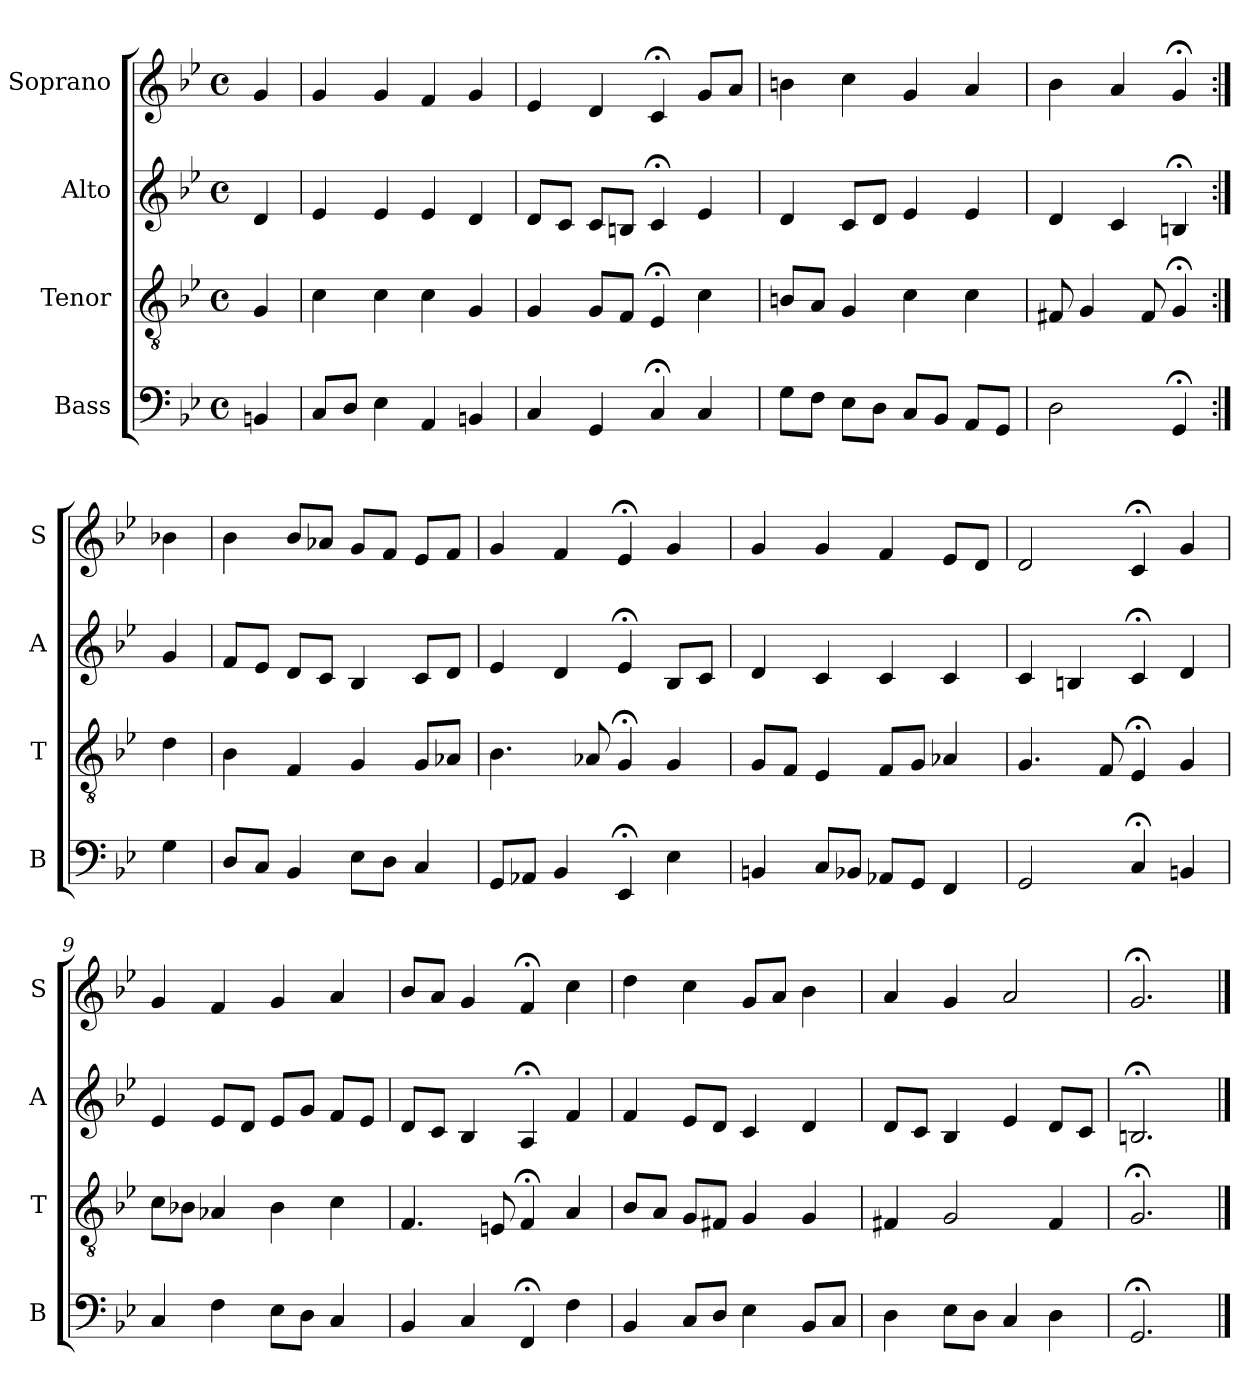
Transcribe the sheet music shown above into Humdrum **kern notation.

**kern	**kern	**kern	**kern
*part4	*part3	*part2	*part1
*staff4	*staff3	*staff2	*staff1
*I"Bass	*I"Tenor	*I"Alto	*I"Soprano
*I'B	*I'T	*I'A	*I'S
*clefF4	*clefGv2	*clefG2	*clefG2
*k[b-e-]	*k[b-e-]	*k[b-e-]	*k[b-e-]
*g:	*g:	*g:	*g:
*M4/4	*M4/4	*M4/4	*M4/4
*met(c)	*met(c)	*met(c)	*met(c)
*MM100	*MM100	*MM100	*MM100
=	=	=	=
4BBn	4G	4d	4g
=1	=1	=1	=1
8CL	4c	4e-	4g
8DJ	.	.	.
4E-	4c	4e-	4g
4AA	4c	4e-	4f
4BBn	4G	4d	4g
=2	=2	=2	=2
4C	4G	8dL	4e-
.	.	8cJ	.
4GG	8GL	8cL	4d
.	8FJ	8BnJ	.
4C;<	4E-;<i	4c;<	4c;<i
4C	4ci	4e-	8giL
.	.	.	8aJ
=3	=3	=3	=3
8GL	8BnL	4d	4bn
8FJ	8AJ	.	.
8E-L	4G	8cL	4cc
8DJ	.	8dJ	.
8CL	4c	4e-	4g
8BB-J	.	.	.
8AAL	4c	4e-	4a
8GGJ	.	.	.
=4	=4	=4	=4
2D	8F#X	4d	4b-
.	4G	.	.
.	.	4c	4a
.	8F#	.	.
4GG;<	4G;<	4Bn;<	4g;<
=:|!	=:|!	=:|!	=:|!
4G	4d	4g	4b-X
=5	=5	=5	=5
8DL	4B-	8fL	4b-
8CJ	.	8e-J	.
4BB-	4F	8dL	8b-L
.	.	8cJ	8a-XJ
8E-L	4G	4B-	8gL
8DJ	.	.	8fJ
4C	8GL	8cL	8e-L
.	8A-XJ	8dJ	8fJ
=6	=6	=6	=6
8GGL	4.B-	4e-	4g
8AA-XJ	.	.	.
4BB-	.	4d	4f
.	8A-X	.	.
4EE-;<	4G;<	4e-;<	4e-;<
4E-	4G	8B-L	4g
.	.	8cJ	.
=7	=7	=7	=7
4BBn	8GL	4d	4g
.	8FJ	.	.
8CL	4E-	4c	4g
8BB-XJ	.	.	.
8AA-XL	8FL	4c	4f
8GGJ	8GJ	.	.
4FF	4A-X	4c	8e-L
.	.	.	8dJ
=8	=8	=8	=8
2GG	4.G	4c	2d
.	.	4Bn	.
.	8F	.	.
4C;<	4E-;<i	4c;<i	4c;<
4BBn	4Gi	4di	4g
=9	=9	=9	=9
4C	8cL	4e-	4g
.	8B-XJ	.	.
4F	4A-X	8e-L	4f
.	.	8dJ	.
8E-L	4B-	8e-L	4g
8DJ	.	8gJ	.
4C	4c	8fL	4a
.	.	8e-J	.
=10	=10	=10	=10
4BB-	4.F	8dL	8b-L
.	.	8cJ	8aJ
4C	.	4B-	4g
.	8En	.	.
4FF;<	4F;<	4A;<i	4f;<i
4F	4A	4fi	4cci
=11	=11	=11	=11
4BB-	8B-L	4f	4dd
.	8AJ	.	.
8CL	8GL	8e-L	4cc
8DJ	8F#XJ	8dJ	.
4E-	4G	4c	8gL
.	.	.	8aJ
8BB-L	4G	4d	4b-
8CJ	.	.	.
=12	=12	=12	=12
4D	4F#X	8dL	4a
.	.	8cJ	.
8E-L	2G	4B-	4g
8DJ	.	.	.
4C	.	4e-	2a
4D	4F#	8dL	.
.	.	8cJ	.
=13	=13	=13	=13
2.GG;<	2.G;<	2.Bn;<	2.g;<
==	==	==	==
*-	*-	*-	*-
